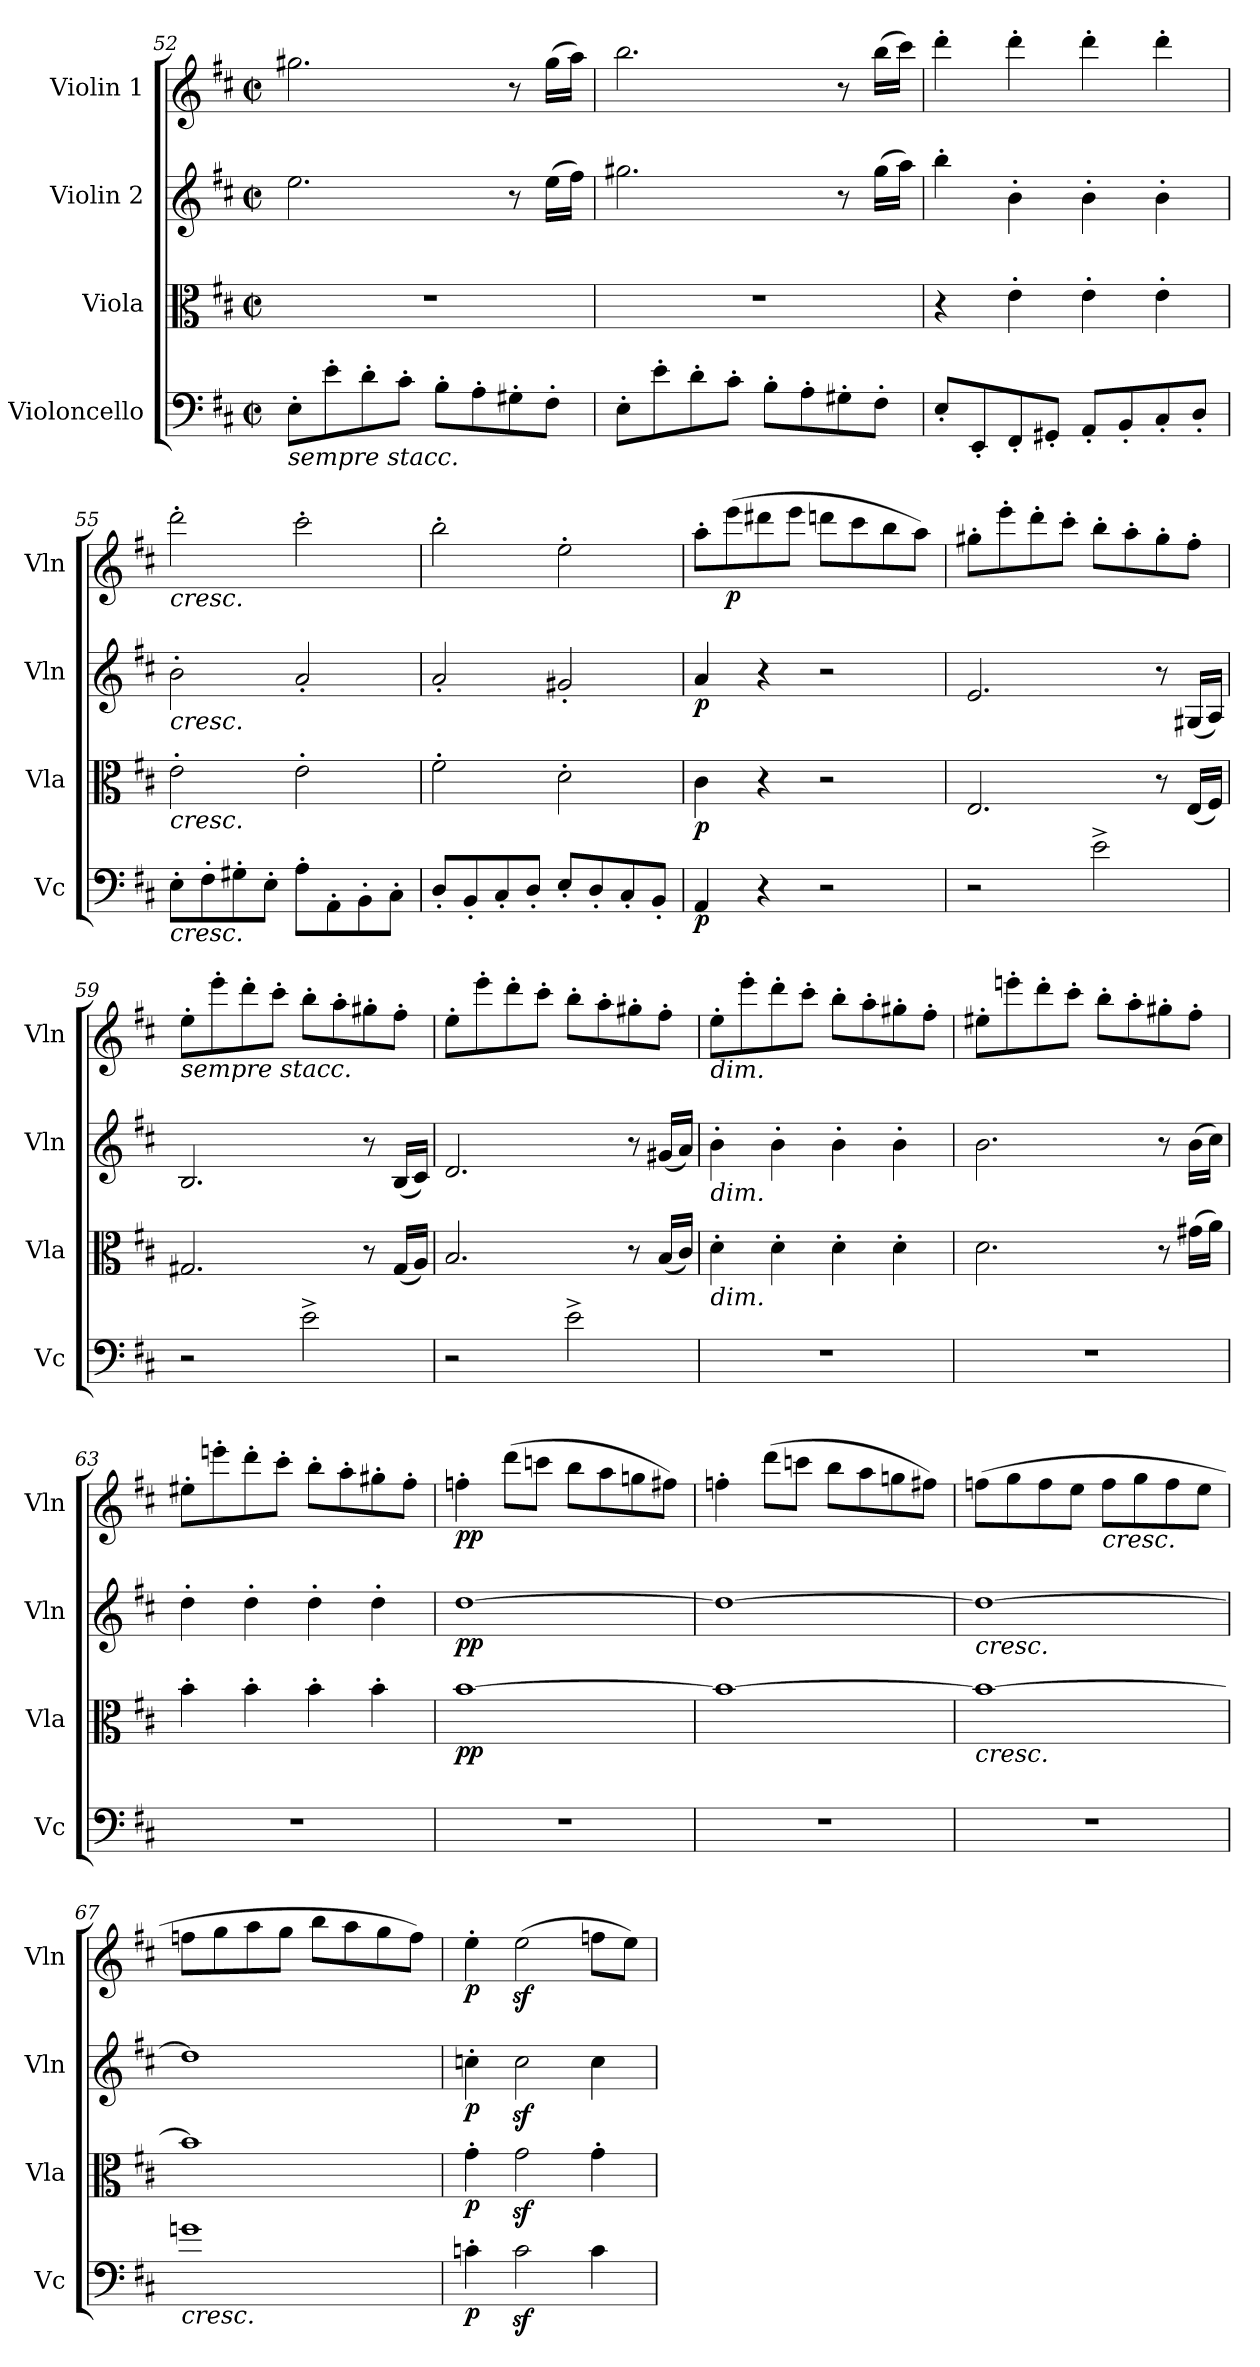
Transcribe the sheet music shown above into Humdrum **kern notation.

**kern	**dynam	**kern	**dynam	**kern	**dynam	**kern	**dynam
*part4	*part4	*part3	*part3	*part2	*part2	*part1	*part1
*staff4	*staff4	*staff3	*staff3	*staff2	*staff2	*staff1	*staff1
*I"Violoncello	*	*I"Viola	*	*I"Violin 2	*	*I"Violin 1	*
*I'Vc	*	*I'Vla	*	*I'Vln	*	*I'Vln	*
*clefF4	*	*clefC3	*	*clefG2	*	*clefG2	*
*k[f#c#]	*	*k[f#c#]	*	*k[f#c#]	*	*k[f#c#]	*
*M2/2	*	*M2/2	*	*M2/2	*	*M2/2	*
*met(c|)	*	*met(c|)	*	*met(c|)	*	*met(c|)	*
=52	=52	=52	=52	=52	=52	=52	=52
!LO:TX:b:i:t=sempre stacc.	!	!	!	!	!	!	!
8E'\L	.	1r	.	2.ee\	.	2.gg#X\	.
8e'\	.	.	.	.	.	.	.
8d'\	.	.	.	.	.	.	.
8c#'\J	.	.	.	.	.	.	.
8B'\L	.	.	.	.	.	.	.
8A'\	.	.	.	.	.	.	.
8G#X'\	.	.	.	8r	.	8r	.
8F#'\J	.	.	.	(16ee\LL	.	(16gg#\LL	.
.	.	.	.	16ff#\JJ)	.	16aa\JJ)	.
=53	=53	=53	=53	=53	=53	=53	=53
8E'\L	.	1r	.	2.gg#X\	.	2.bb\	.
8e'\	.	.	.	.	.	.	.
8d'\	.	.	.	.	.	.	.
8c#'\J	.	.	.	.	.	.	.
8B'\L	.	.	.	.	.	.	.
8A'\	.	.	.	.	.	.	.
8G#X'\	.	.	.	8r	.	8r	.
8F#'\J	.	.	.	(16gg#\LL	.	(16bb\LL	.
.	.	.	.	16aa\JJ)	.	16ccc#\JJ)	.
=54	=54	=54	=54	=54	=54	=54	=54
8E'/L	.	4r	.	4bb'\	.	4ddd'\	.
8EE'/	.	.	.	.	.	.	.
8FF#'/	.	4e'\	.	4b'\	.	4ddd'\	.
8GG#X'/J	.	.	.	.	.	.	.
8AA'/L	.	4e'\	.	4b'\	.	4ddd'\	.
8BB'/	.	.	.	.	.	.	.
8C#'/	.	4e'\	.	4b'\	.	4ddd'\	.
8D'/J	.	.	.	.	.	.	.
=55	=55	=55	=55	=55	=55	=55	=55
!	!	!	!	!	!	!LO:TX:b:i:t=cresc.	!
!	!	!	!	!LO:TX:b:i:t=cresc.	!	!	!
!	!	!LO:TX:b:i:t=cresc.	!	!	!	!	!
!LO:TX:b:i:t=cresc.	!	!	!	!	!	!	!
8E'\L	.	2e'\	.	2b'\	.	2ddd'\	.
8F#'\	.	.	.	.	.	.	.
8G#X'\	.	.	.	.	.	.	.
8E'\J	.	.	.	.	.	.	.
8A'\L	.	2e'\	.	2a'/	.	2ccc#'\	.
8AA'\	.	.	.	.	.	.	.
8BB'\	.	.	.	.	.	.	.
8C#'\J	.	.	.	.	.	.	.
!!LO:LB:g=z
=56	=56	=56	=56	=56	=56	=56	=56
8D'/L	.	2f#'\	.	2a'/	.	2bb'\	.
8BB'/	.	.	.	.	.	.	.
8C#'/	.	.	.	.	.	.	.
8D'/J	.	.	.	.	.	.	.
8E'/L	.	2d'\	.	2g#X'/	.	2ee'\	.
8D'/	.	.	.	.	.	.	.
8C#'/	.	.	.	.	.	.	.
8BB'/J	.	.	.	.	.	.	.
=57	=57	=57	=57	=57	=57	=57	=57
!	!LO:DY:b	!	!LO:DY:b	!	!LO:DY:b	!	!
4AA/	p	4c#\	p	4a/	p	8aa'\L	.
!	!	!	!	!	!	!	!LO:DY:b
.	.	.	.	.	.	(8eee\	p
4r	.	4r	.	4r	.	8ddd#X\	.
.	.	.	.	.	.	8eee\J	.
2r	.	2r	.	2r	.	8dddn\L	.
.	.	.	.	.	.	8ccc#\	.
.	.	.	.	.	.	8bb\	.
.	.	.	.	.	.	8aa\J)	.
!!LO:PB:g=z
=58	=58	=58	=58	=58	=58	=58	=58
2r	.	2.E/	.	2.e/	.	8gg#X'\L	.
.	.	.	.	.	.	8eee'\	.
.	.	.	.	.	.	8ddd'\	.
.	.	.	.	.	.	8ccc#'\J	.
2e^\	.	.	.	.	.	8bb'\L	.
.	.	.	.	.	.	8aa'\	.
.	.	8r	.	8r	.	8gg#'\	.
.	.	(16E/LL	.	(16G#X/LL	.	8ff#'\J	.
.	.	16F#/JJ)	.	16A/JJ)	.	.	.
=59	=59	=59	=59	=59	=59	=59	=59
!	!	!	!	!	!	!LO:TX:b:i:t=sempre stacc.	!
2r	.	2.G#X/	.	2.B/	.	8ee'\L	.
.	.	.	.	.	.	8eee'\	.
.	.	.	.	.	.	8ddd'\	.
.	.	.	.	.	.	8ccc#'\J	.
2e^\	.	.	.	.	.	8bb'\L	.
.	.	.	.	.	.	8aa'\	.
.	.	8r	.	8r	.	8gg#X'\	.
.	.	(16G#/LL	.	(16B/LL	.	8ff#'\J	.
.	.	16A/JJ)	.	16c#/JJ)	.	.	.
=60	=60	=60	=60	=60	=60	=60	=60
2r	.	2.B/	.	2.d/	.	8ee'\L	.
.	.	.	.	.	.	8eee'\	.
.	.	.	.	.	.	8ddd'\	.
.	.	.	.	.	.	8ccc#'\J	.
2e^\	.	.	.	.	.	8bb'\L	.
.	.	.	.	.	.	8aa'\	.
.	.	8r	.	8r	.	8gg#X'\	.
.	.	(16B/LL	.	(16g#X/LL	.	8ff#'\J	.
.	.	16c#/JJ)	.	16a/JJ)	.	.	.
=61	=61	=61	=61	=61	=61	=61	=61
!	!	!	!	!	!	!LO:TX:b:i:t=dim.	!
!	!	!	!	!LO:TX:b:i:t=dim.	!	!	!
!	!	!LO:TX:b:i:t=dim.	!	!	!	!	!
1r	.	4d'\	.	4b'\	.	8ee'\L	.
.	.	.	.	.	.	8eee'\	.
.	.	4d'\	.	4b'\	.	8ddd'\	.
.	.	.	.	.	.	8ccc#'\J	.
.	.	4d'\	.	4b'\	.	8bb'\L	.
.	.	.	.	.	.	8aa'\	.
.	.	4d'\	.	4b'\	.	8gg#X'\	.
.	.	.	.	.	.	8ff#'\J	.
=62	=62	=62	=62	=62	=62	=62	=62
1r	.	2.d\	.	2.b\	.	8ee#X'\L	.
.	.	.	.	.	.	8eeen'\	.
.	.	.	.	.	.	8ddd'\	.
.	.	.	.	.	.	8ccc#'\J	.
.	.	.	.	.	.	8bb'\L	.
.	.	.	.	.	.	8aa'\	.
.	.	8r	.	8r	.	8gg#X'\	.
.	.	(16g#X\LL	.	(16b\LL	.	8ff#'\J	.
.	.	16a\JJ)	.	16cc#\JJ)	.	.	.
!!LO:LB:g=z
=63	=63	=63	=63	=63	=63	=63	=63
1r	.	4b'\	.	4dd'\	.	8ee#X'\L	.
.	.	.	.	.	.	8eeen'\	.
.	.	4b'\	.	4dd'\	.	8ddd'\	.
.	.	.	.	.	.	8ccc#'\J	.
.	.	4b'\	.	4dd'\	.	8bb'\L	.
.	.	.	.	.	.	8aa'\	.
.	.	4b'\	.	4dd'\	.	8gg#X'\	.
.	.	.	.	.	.	8ff#'\J	.
=64	=64	=64	=64	=64	=64	=64	=64
!	!	!	!LO:DY:b	!	!LO:DY:b	!	!LO:DY:b
1r	.	[1b	pp	[1dd	pp	4ffn'\	pp
.	.	.	.	.	.	(8ddd\L	.
.	.	.	.	.	.	8cccn\J	.
.	.	.	.	.	.	8bb\L	.
.	.	.	.	.	.	8aa\	.
.	.	.	.	.	.	8ggn\	.
.	.	.	.	.	.	8ff#X\J)	.
!!LO:LB:g=z
=65	=65	=65	=65	=65	=65	=65	=65
1r	.	1b_	.	1dd_	.	4ffn'\	.
.	.	.	.	.	.	(8ddd\L	.
.	.	.	.	.	.	8cccn\J	.
.	.	.	.	.	.	8bb\L	.
.	.	.	.	.	.	8aa\	.
.	.	.	.	.	.	8ggn\	.
.	.	.	.	.	.	8ff#X\J)	.
=66	=66	=66	=66	=66	=66	=66	=66
!	!	!	!	!LO:TX:b:i:t=cresc.	!	!	!
!	!	!LO:TX:b:i:t=cresc.	!	!	!	!	!
1r	.	1b_	.	1dd_	.	(8ffn\L	.
.	.	.	.	.	.	8gg\	.
.	.	.	.	.	.	8ff\	.
.	.	.	.	.	.	8ee\J	.
!	!	!	!	!	!	!LO:TX:b:i:t=cresc.	!
.	.	.	.	.	.	8ff\L	.
.	.	.	.	.	.	8gg\	.
.	.	.	.	.	.	8ff\	.
.	.	.	.	.	.	8ee\J	.
=67	=67	=67	=67	=67	=67	=67	=67
!LO:TX:b:i:t=cresc.	!	!	!	!	!	!	!
1gn	.	1b]	.	1dd]	.	8ffn\L	.
.	.	.	.	.	.	8gg\	.
.	.	.	.	.	.	8aa\	.
.	.	.	.	.	.	8gg\J	.
.	.	.	.	.	.	8bb\L	.
.	.	.	.	.	.	8aa\	.
.	.	.	.	.	.	8gg\	.
.	.	.	.	.	.	8ff\J)	.
=68	=68	=68	=68	=68	=68	=68	=68
!	!LO:DY:b	!	!LO:DY:b	!	!LO:DY:b	!	!LO:DY:b
4cn'\	p	4g'\	p	4ccn'\	p	4ee'\	p
2cz<\	.	2gz<\	.	2ccz<\	.	(2eez<\	.
4c\	.	4g'\	.	4cc\	.	8ffn\L	.
.	.	.	.	.	.	8ee\J)	.
=	=	=	=	=	=	=	=
*-	*-	*-	*-	*-	*-	*-	*-
